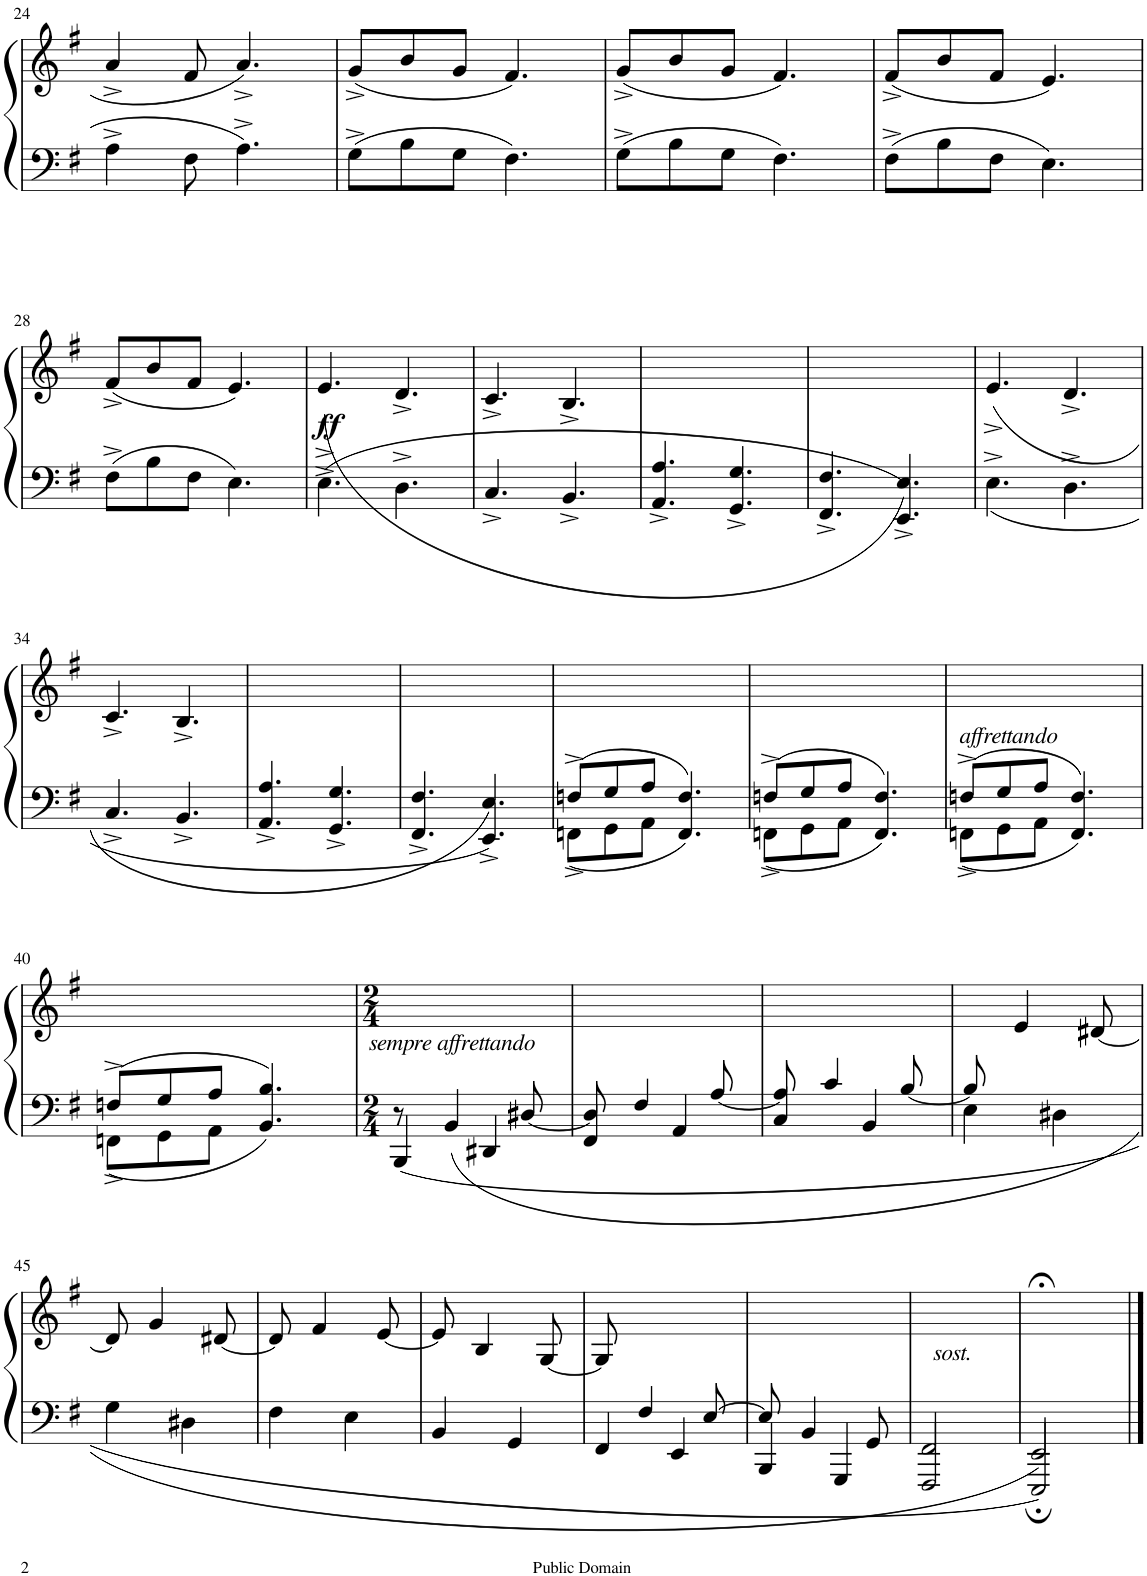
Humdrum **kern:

**kern	**kern	**dynam
*part1	*part1	*part1
*staff2	*staff1	*staff1/2
*I"Piano	*	*
*I'Pno.	*	*
!!LO:PB:g=z
*clefF4	*clefG2	*
*k[f#]	*k[f#]	*
*M6/8	*M6/8	*
=24	=24	=24
4A^\	4a^/	.
8F#\	8f#/	.
4.A^\	4.a^/	.
=25	=25	=25
8G^\L	(8g^/L	.
8B\	8b/	.
8G\J	8g/J	.
4.F#\	4.f#/)	.
=26	=26	=26
8G^\L	(8g^/L	.
8B\	8b/	.
8G\J	8g/J	.
4.F#\	4.f#/)	.
=27	=27	=27
8F#^\L	(8f#^/L	.
8B\	8b/	.
8F#\J	8f#/J	.
4.E\	4.e/)	.
!!LO:LB:g=z
=28	=28	=28
8F#^\L	(8f#^/L	.
8B\	8b/	.
8F#\J	8f#/J	.
4.E\	4.e/)	.
=29	=29	=29
!	!	!LO:DY:b
4.E^\	(4.e^/	ff
4.D^\	4.d^/	.
=30	=30	=30
4.C^/	4.c^/	.
4.BB^/	4.B^/	.
=31	=31	=31
*^	*	*
4.A^/	4.AA/	2.ryy	.
4.G^/	4.GG/	.	.
=32	=32	=32	=32
4.F#^/	4.FF#/	2.ryy	.
4.E^/)	4.EE/	.	.
*v	*v	*	*
=33	=33	=33
4.E^\	(4.e^/	.
4.D^\	4.d^/	.
!!LO:LB:g=z
=34	=34	=34
4.C^/	4.c^/	.
4.BB^/	4.B^/	.
=35	=35	=35
*^	*	*
4.A^/	4.AA/	2.ryy	.
4.G^/	4.GG/	.	.
=36	=36	=36	=36
4.F#^/	4.FF#/	2.ryy	.
4.E^/)	4.EE/	.	.
=37	=37	=37	=37
8Fn^/L	8FFn^\L	2.ryy	.
8G/	8GG\	.	.
8A/J	8AA\J	.	.
4.F/	4.FF/	.	.
=38	=38	=38	=38
8Fn^/L	8FFn^\L	2.ryy	.
8G/	8GG\	.	.
8A/J	8AA\J	.	.
4.F/	4.FF/	.	.
=39	=39	=39	=39
!	!	!LO:TX:b:i:t=affrettando	!
8Fn^/L	8FFn^\L	2.ryy	.
8G/	8GG\	.	.
8A/J	8AA\J	.	.
4.F/	4.FF/	.	.
!!LO:LB:g=z
=40	=40	=40	=40
8Fn^/L	8FFn^\L	2.ryy	.
8G/	8GG\	.	.
8A/J	8AA\J	.	.
4.B/	4.BB/	.	.
=41	=41	=41	=41
*M2/4	*	*M2/4	*
8ryy	4BBB/	8r	.
!	!	!LO:TX:b:i:t=sempre affrettando	!
4BB/	.	4.ryy	.
.	4DD#X/	.	.
[8D#X/	.	.	.
=42	=42	=42	=42
8D#/]	4FF#/	2ryy	.
4F#/	.	.	.
.	4AA/	.	.
[8A/	.	.	.
=43	=43	=43	=43
8A/]	4C/	2ryy	.
4c/	.	.	.
.	4BB/	.	.
[8B/	.	.	.
=44	=44	=44	=44
8B/]	4E\	8ryy	.
4.ryy	.	4e/	.
.	4D#X\	.	.
.	.	[8d#X/	.
*v	*v	*	*
!!LO:LB:g=z
=45	=45	=45
4G\	8d#/]	.
.	4g/	.
4D#X\	.	.
.	[8d#X/	.
=46	=46	=46
4F#\	8d#/]	.
.	4f#/	.
4E\	.	.
.	[8e/	.
=47	=47	=47
4BB/	8e/]	.
.	4B/	.
4GG/	.	.
.	[8G/	.
=48	=48	=48
*^	*	*
8ryy	4FF#/	8G/]	.
4F#/	.	4ryy	.
.	4EE/	.	.
[>8E/	.	8ryy	.
=49	=49	=49	=49
8E/]	4BBB/	8ryy	.
4BB/	.	4ryy	.
.	4GGG/	.	.
8GG/	.	8ryy	.
=50	=50	=50	=50
!	!	!LO:TX:b:i:t=sost.	!
2FF#/	2FFF#/	2ryy	.
=51	=51	=51	=51
2EE;</	2EEE;/	2ryy	.
*v	*v	*	*
==	==	==
*-	*-	*-
